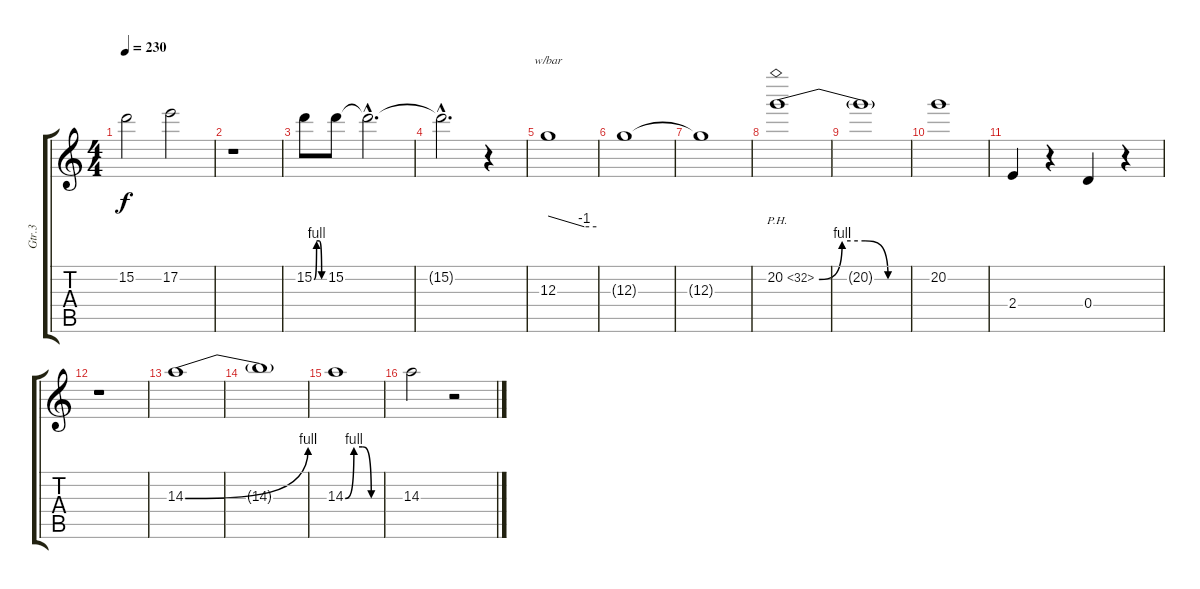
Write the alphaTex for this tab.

\track ("Gtr.3" "Gtr.3") {instrument distortionguitar}
\staff {score tabs}
\tuning (E4 B3 G3 D3 A2 E2) {hide}
\ts (4 4)
\tempo 230
\clef g2
\ks c
15.2.2{dy f} 17.2.2 |
r.1 |
15.2{be (custom 0 0 15 4 30 4 45 0 60 0)}.8 15.2.8 15.2{hac t}.2{d} |
15.2{hac t}.2{d} r.4 |
12.3.1{tbe (custom default 0 0 45 -4 60 -4)} |
12.3{t}.1 |
12.3{t}.1 |
20.2{be (custom 0 0 15 4 30 4 45 0 60 0) ph 12}.1 |
20.2{t}.1 |
20.2.1 |
2.4.4 r.4 0.4.4 r.4 |
r.1 |
14.3{be (bend 0 0 60 4)}.1 |
14.3{t}.1 |
14.3{be (custom 0 0 15 4 30 4 45 0 60 0)}.1 |
14.3.2 r.2
